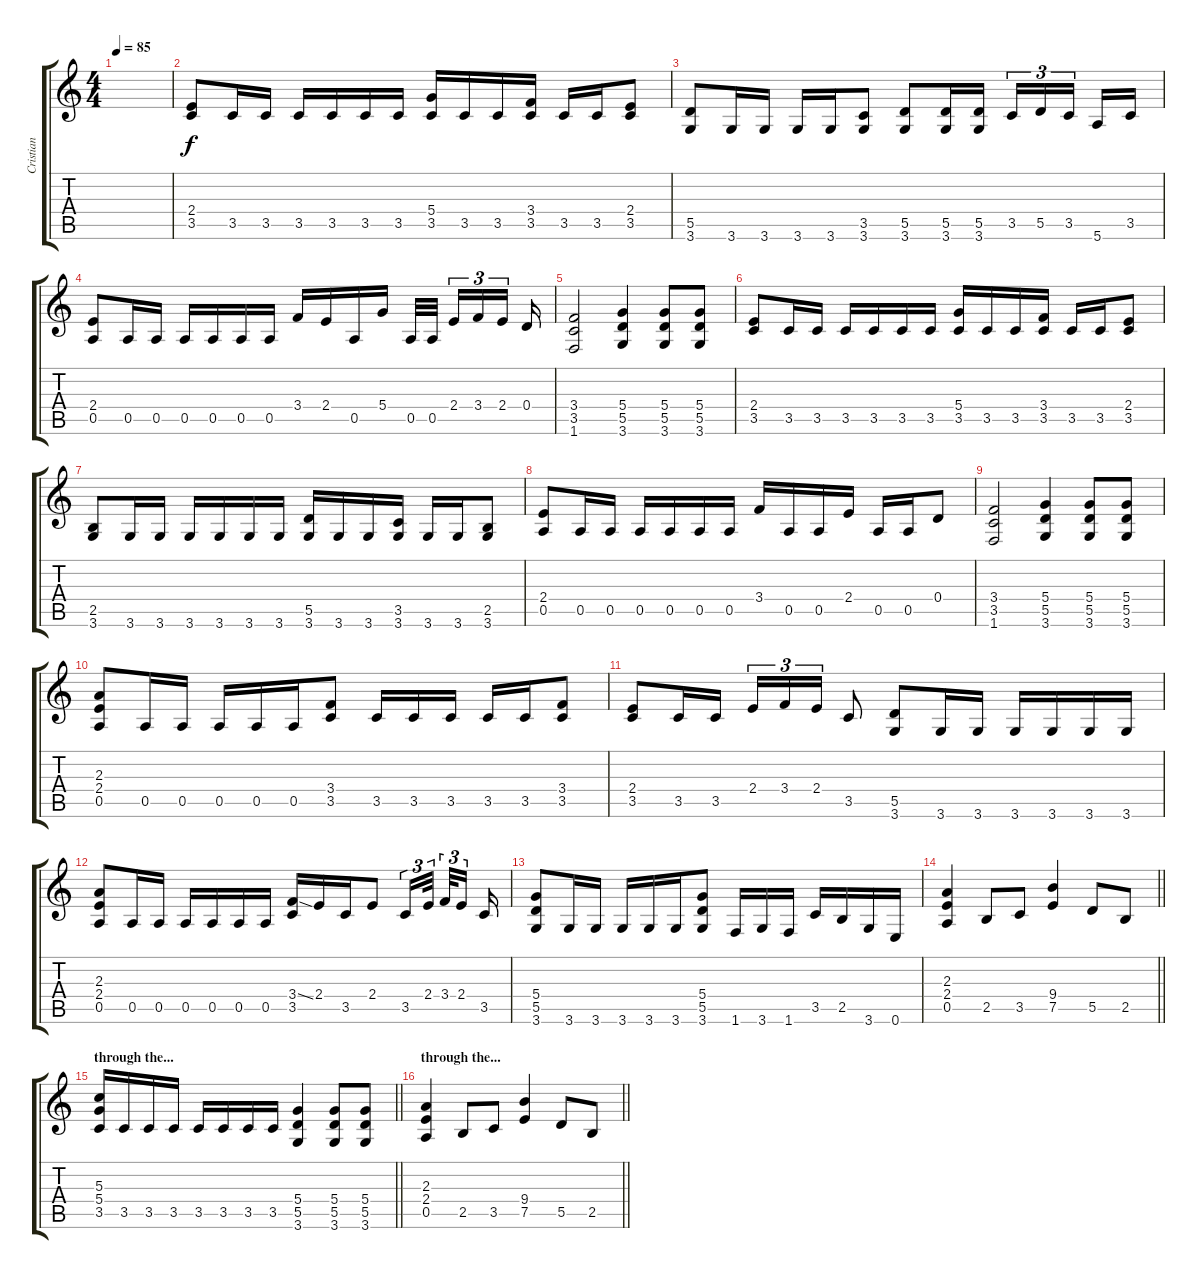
\track ("Cristian" "Cristian") {instrument distortionguitar}
\staff {score tabs}
\tuning (E4 B3 G3 D3 A2 E2) {hide}
\ts (4 4)
\tempo 85
\clef g2
\ks c
|
(2.4 3.5).8 3.5.16 3.5.16 3.5.16 3.5.16 3.5.16 3.5.16 (5.4 3.5).16 3.5.16 3.5.16 (3.4 3.5).16 3.5.16 3.5.16 (2.4 3.5).8 |
(5.5 3.6).8 3.6.16 3.6.16 3.6.16 3.6.16 (3.5 3.6).8 (5.5 3.6).8 (5.5 3.6).16 (5.5 3.6).16 3.5.16{tu (3 2)} 5.5.16{tu (3 2)} 3.5.16{tu (3 2)} 5.6.16 3.5.16 |
(2.4 0.5).8 0.5.16 0.5.16 0.5.16 0.5.16 0.5.16 0.5.16 3.4.16 2.4.16 0.5.16 5.4.16 0.5.32 0.5.32 2.4.16{tu (3 2)} 3.4.16{tu (3 2)} 2.4.16{tu (3 2)} 0.4.16 |
(3.4 3.5 1.6).2 (5.4 5.5 3.6).4 (5.4 5.5 3.6).8 (5.4 5.5 3.6).8 |
(2.4 3.5).8 3.5.16 3.5.16 3.5.16 3.5.16 3.5.16 3.5.16 (5.4 3.5).16 3.5.16 3.5.16 (3.4 3.5).16 3.5.16 3.5.16 (2.4 3.5).8 |
(2.5 3.6).8 3.6.16 3.6.16 3.6.16 3.6.16 3.6.16 3.6.16 (5.5 3.6).16 3.6.16 3.6.16 (3.5 3.6).16 3.6.16 3.6.16 (2.5 3.6).8 |
(2.4 0.5).8 0.5.16 0.5.16 0.5.16 0.5.16 0.5.16 0.5.16 3.4.16 0.5.16 0.5.16 2.4.16 0.5.16 0.5.16 0.4.8 |
(3.4 3.5 1.6).2 (5.4 5.5 3.6).4 (5.4 5.5 3.6).8 (5.4 5.5 3.6).8 |
(2.3 2.4 0.5).8 0.5.16 0.5.16 0.5.16 0.5.16 0.5.16 (3.4 3.5).8 3.5.16 3.5.16 3.5.16 3.5.16 3.5.16 (3.4 3.5).8 |
(2.4 3.5).8 3.5.16 3.5.16 2.4.16{tu (3 2)} 3.4.16{tu (3 2)} 2.4.16{tu (3 2)} 3.5.8 (5.5 3.6).8 3.6.16 3.6.16 3.6.16 3.6.16 3.6.16 3.6.16 |
(2.3 2.4 0.5).8 0.5.16 0.5.16 0.5.16 0.5.16 0.5.16 0.5.16 (3.4{ss} 3.5).16 2.4.16 3.5.16 2.4.8 3.5.16{tu (3 2)} 2.4.32{tu (3 2)} 3.4.32{tu (3 2)} 2.4.16{tu (3 2)} 3.5.16 |
(5.4 5.5 3.6).8 3.6.16 3.6.16 3.6.16 3.6.16 3.6.16 (5.4 5.5 3.6).8 1.6.16 3.6.16 1.6.16 3.5.16 2.5.16 3.6.16 0.6.16 |
\barLineRight lightlight
(2.3 2.4 0.5).4 2.5.8 3.5.8 (9.4 7.5).4 5.5.8 2.5.8 |
\section ("" "through the...")
\barLineRight lightlight
(5.3 5.4 3.5).16 3.5.16 3.5.16 3.5.16 3.5.16 3.5.16 3.5.16 3.5.16 (5.4 5.5 3.6).4 (5.4 5.5 3.6).8 (5.4 5.5 3.6).8 |
\section ("" "through the...")
\barLineRight lightlight
(2.3 2.4 0.5).4 2.5.8 3.5.8 (9.4 7.5).4 5.5.8 2.5.8
